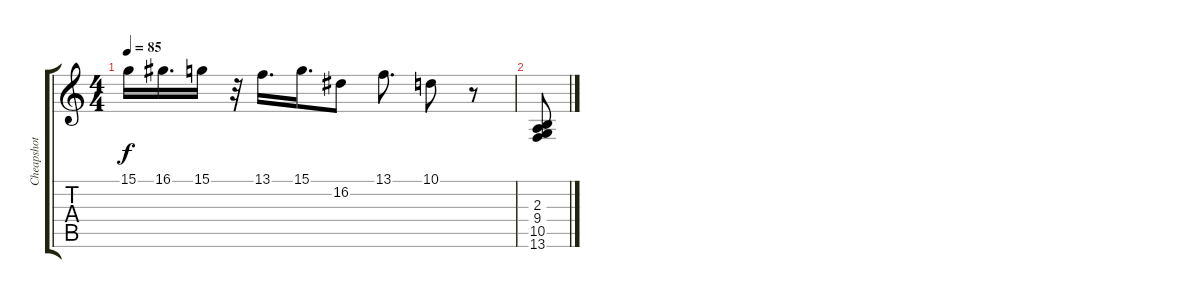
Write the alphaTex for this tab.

\track ("Cheapshot - Effects" "Cheapshot ") {instrument fx1rain}
\staff {score tabs}
\tuning (E4 B3 G3 D3 A2 E2) {hide}
\ts (4 4)
\tempo 85
\clef g2
\ks c
15.1.16{dy f instrument brightacousticpiano} 16.1.16{d} 15.1.16 r.32 13.1.16{d instrument brightacousticpiano} 15.1.16{d} 16.2.8 13.1.8{d} 10.1.8 r.8 |
(2.3 9.4 10.5 13.6).8{instrument acousticgrandpiano}
